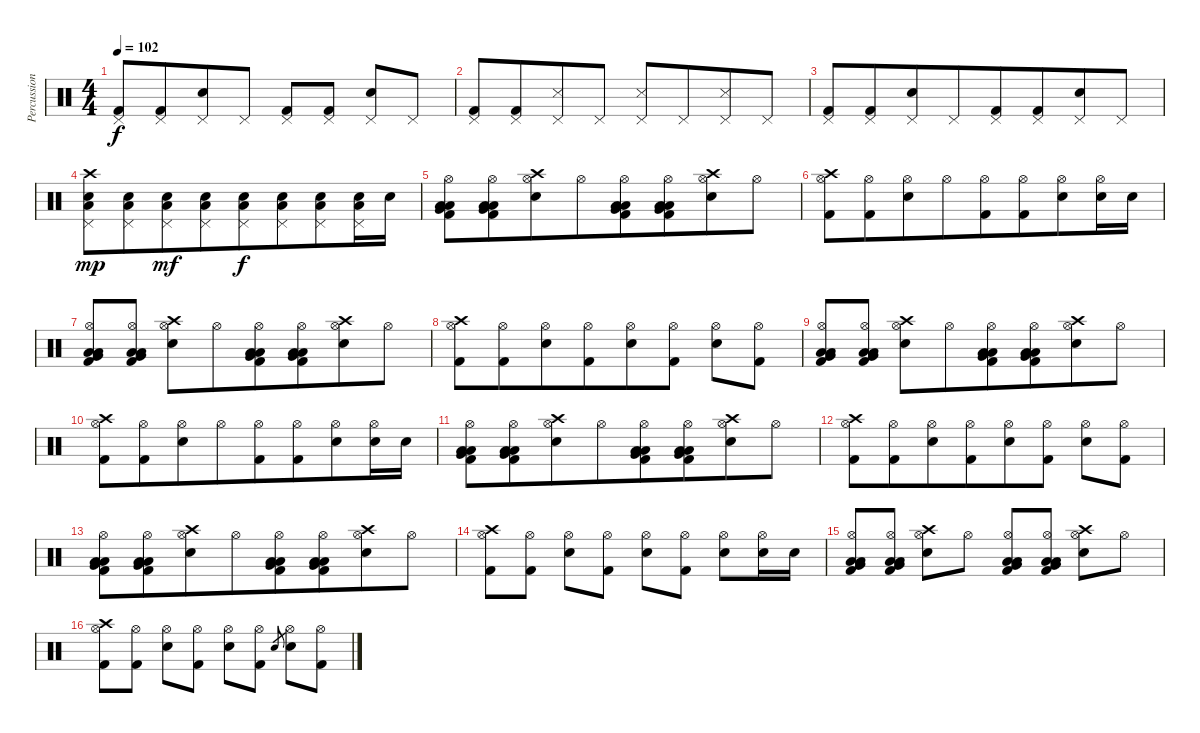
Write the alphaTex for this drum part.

\track ("Percussion" "Percussion") {instrument percussion}
\staff {score}
\articulation defaults
\ts (4 4)
\tempo 102
\clef neutral
\ks c
("Kick (hit) 2" "Pedal Hi-Hat (hit)").8{dy f} ("Kick (hit) 2" "Pedal Hi-Hat (hit)").8{beam merge} ("Snare (hit) 2" "Pedal Hi-Hat (hit)").8 "Pedal Hi-Hat (hit)".8 ("Kick (hit) 2" "Pedal Hi-Hat (hit)").8 ("Kick (hit) 2" "Pedal Hi-Hat (hit)").8 ("Snare (hit) 2" "Pedal Hi-Hat (hit)").8 "Pedal Hi-Hat (hit)".8 |
("Kick (hit) 2" "Pedal Hi-Hat (hit)").8{beam merge} ("Kick (hit) 2" "Pedal Hi-Hat (hit)").8{beam merge} ("Metronome (hit)" "Pedal Hi-Hat (hit)").8 "Pedal Hi-Hat (hit)".8 ("Metronome (hit)" "Pedal Hi-Hat (hit)").8{beam merge} "Pedal Hi-Hat (hit)".8{beam merge} ("Metronome (hit)" "Pedal Hi-Hat (hit)").8 "Pedal Hi-Hat (hit)".8 |
("Kick (hit) 2" "Pedal Hi-Hat (hit)").8{beam merge} ("Kick (hit) 2" "Pedal Hi-Hat (hit)").8{beam merge} ("Snare (hit) 2" "Pedal Hi-Hat (hit)").8{beam merge} "Pedal Hi-Hat (hit)".8{beam merge} ("Kick (hit) 2" "Pedal Hi-Hat (hit)").8{beam merge} ("Kick (hit) 2" "Pedal Hi-Hat (hit)").8{beam merge} ("Snare (hit) 2" "Pedal Hi-Hat (hit)").8{beam merge} "Pedal Hi-Hat (hit)".8 |
("Snare (hit) 2" "Low Tom (hit)" "Crash high (hit)" "Pedal Hi-Hat (hit)").8{dy mp beam merge} ("Snare (hit) 2" "Low Tom (hit)" "Pedal Hi-Hat (hit)").8{beam merge} ("Snare (hit) 2" "Low Tom (hit)" "Pedal Hi-Hat (hit)").8{dy mf beam merge} ("Snare (hit) 2" "Low Tom (hit)" "Pedal Hi-Hat (hit)").8{beam merge} ("Snare (hit) 2" "Low Tom (hit)" "Pedal Hi-Hat (hit)").8{dy f beam merge} ("Snare (hit) 2" "Low Tom (hit)" "Pedal Hi-Hat (hit)").8{beam merge} ("Snare (hit) 2" "Low Tom (hit)" "Pedal Hi-Hat (hit)").8{beam merge} ("Snare (hit) 2" "Low Tom (hit)" "Pedal Hi-Hat (hit)").16{beam merge} "Snare (hit) 2".16 |
("Kick (hit) 2" "Hi-Hat (open)" "Low Tom (hit)" "Very Low Tom (hit)" "Low Floor Tom (hit)").8{beam merge} ("Kick (hit) 2" "Hi-Hat (open)" "Low Tom (hit)" "Very Low Tom (hit)" "Low Floor Tom (hit)").8{beam merge} ("Snare (hit) 2" "Hi-Hat (open)" "Crash high (hit)").8{beam merge} "Hi-Hat (open)".8{beam merge} ("Kick (hit) 2" "Hi-Hat (open)" "Low Tom (hit)" "Very Low Tom (hit)" "Low Floor Tom (hit)").8{beam merge} ("Kick (hit) 2" "Hi-Hat (open)" "Low Tom (hit)" "Very Low Tom (hit)" "Low Floor Tom (hit)").8{beam merge} ("Snare (hit) 2" "Hi-Hat (open)" "Crash high (hit)").8{beam merge} "Hi-Hat (open)".8 |
("Kick (hit) 2" "Hi-Hat (open)" "Crash high (hit)").8{beam merge} ("Kick (hit) 2" "Hi-Hat (open)").8{beam merge} ("Snare (hit) 2" "Hi-Hat (open)").8{beam merge} "Hi-Hat (open)".8{beam merge} ("Kick (hit) 2" "Hi-Hat (open)").8{beam merge} ("Kick (hit) 2" "Hi-Hat (open)").8{beam merge} ("Snare (hit) 2" "Hi-Hat (open)").8{beam merge} ("Snare (hit) 2" "Hi-Hat (open)").16{beam merge} "Snare (hit) 2".16 |
("Kick (hit) 2" "Hi-Hat (open)" "Low Tom (hit)" "Very Low Tom (hit)" "Low Floor Tom (hit)").8{beam merge} ("Kick (hit) 2" "Hi-Hat (open)" "Low Tom (hit)" "Very Low Tom (hit)" "Low Floor Tom (hit)").8 ("Snare (hit) 2" "Hi-Hat (open)" "Crash high (hit)").8{beam merge} "Hi-Hat (open)".8{beam merge} ("Kick (hit) 2" "Hi-Hat (open)" "Low Tom (hit)" "Very Low Tom (hit)" "Low Floor Tom (hit)").8{beam merge} ("Kick (hit) 2" "Hi-Hat (open)" "Low Tom (hit)" "Very Low Tom (hit)" "Low Floor Tom (hit)").8{beam merge} ("Snare (hit) 2" "Hi-Hat (open)" "Crash high (hit)").8{beam merge} "Hi-Hat (open)".8 |
("Kick (hit) 2" "Hi-Hat (open)" "Crash high (hit)").8 ("Kick (hit) 2" "Hi-Hat (open)").8{beam merge} ("Snare (hit) 2" "Hi-Hat (open)").8 ("Kick (hit) 2" "Hi-Hat (open)").8{beam merge} ("Snare (hit) 2" "Hi-Hat (open)").8 ("Kick (hit) 2" "Hi-Hat (open)").8 ("Snare (hit) 2" "Hi-Hat (open)").8{beam merge} ("Kick (hit) 2" "Hi-Hat (open)").8 |
("Kick (hit) 2" "Hi-Hat (open)" "Low Tom (hit)" "Very Low Tom (hit)" "Low Floor Tom (hit)").8{beam merge} ("Kick (hit) 2" "Hi-Hat (open)" "Low Tom (hit)" "Very Low Tom (hit)" "Low Floor Tom (hit)").8 ("Snare (hit) 2" "Hi-Hat (open)" "Crash high (hit)").8{beam merge} "Hi-Hat (open)".8{beam merge} ("Kick (hit) 2" "Hi-Hat (open)" "Low Tom (hit)" "Very Low Tom (hit)" "Low Floor Tom (hit)").8{beam merge} ("Kick (hit) 2" "Hi-Hat (open)" "Low Tom (hit)" "Very Low Tom (hit)" "Low Floor Tom (hit)").8{beam merge} ("Snare (hit) 2" "Hi-Hat (open)" "Crash high (hit)").8{beam merge} "Hi-Hat (open)".8 |
("Kick (hit) 2" "Hi-Hat (open)" "Crash high (hit)").8{beam merge} ("Kick (hit) 2" "Hi-Hat (open)").8{beam merge} ("Snare (hit) 2" "Hi-Hat (open)").8{beam merge} "Hi-Hat (open)".8{beam merge} ("Kick (hit) 2" "Hi-Hat (open)").8{beam merge} ("Kick (hit) 2" "Hi-Hat (open)").8{beam merge} ("Snare (hit) 2" "Hi-Hat (open)").8{beam merge} ("Snare (hit) 2" "Hi-Hat (open)").16{beam merge} "Snare (hit) 2".16 |
("Kick (hit) 2" "Hi-Hat (open)" "Low Tom (hit)" "Very Low Tom (hit)" "Low Floor Tom (hit)").8{beam merge} ("Kick (hit) 2" "Hi-Hat (open)" "Low Tom (hit)" "Very Low Tom (hit)" "Low Floor Tom (hit)").8{beam merge} ("Snare (hit) 2" "Hi-Hat (open)" "Crash high (hit)").8{beam merge} "Hi-Hat (open)".8{beam merge} ("Kick (hit) 2" "Hi-Hat (open)" "Low Tom (hit)" "Very Low Tom (hit)" "Low Floor Tom (hit)").8{beam merge} ("Kick (hit) 2" "Hi-Hat (open)" "Low Tom (hit)" "Very Low Tom (hit)" "Low Floor Tom (hit)").8{beam merge} ("Snare (hit) 2" "Hi-Hat (open)" "Crash high (hit)").8{beam merge} "Hi-Hat (open)".8 |
("Kick (hit) 2" "Hi-Hat (open)" "Crash high (hit)").8{beam merge} ("Kick (hit) 2" "Hi-Hat (open)").8{beam merge} ("Snare (hit) 2" "Hi-Hat (open)").8{beam merge} ("Kick (hit) 2" "Hi-Hat (open)").8{beam merge} ("Snare (hit) 2" "Hi-Hat (open)").8{beam merge} ("Kick (hit) 2" "Hi-Hat (open)").8 ("Snare (hit) 2" "Hi-Hat (open)").8{beam merge} ("Kick (hit) 2" "Hi-Hat (open)").8 |
("Kick (hit) 2" "Hi-Hat (open)" "Low Tom (hit)" "Very Low Tom (hit)" "Low Floor Tom (hit)").8{beam merge} ("Kick (hit) 2" "Hi-Hat (open)" "Low Tom (hit)" "Very Low Tom (hit)" "Low Floor Tom (hit)").8{beam merge} ("Snare (hit) 2" "Hi-Hat (open)" "Crash high (hit)").8{beam merge} "Hi-Hat (open)".8{beam merge} ("Kick (hit) 2" "Hi-Hat (open)" "Low Tom (hit)" "Very Low Tom (hit)" "Low Floor Tom (hit)").8{beam merge} ("Kick (hit) 2" "Hi-Hat (open)" "Low Tom (hit)" "Very Low Tom (hit)" "Low Floor Tom (hit)").8{beam merge} ("Snare (hit) 2" "Hi-Hat (open)" "Crash high (hit)").8{beam merge} "Hi-Hat (open)".8 |
("Kick (hit) 2" "Hi-Hat (open)" "Crash high (hit)").8 ("Kick (hit) 2" "Hi-Hat (open)").8 ("Snare (hit) 2" "Hi-Hat (open)").8 ("Kick (hit) 2" "Hi-Hat (open)").8 ("Snare (hit) 2" "Hi-Hat (open)").8 ("Kick (hit) 2" "Hi-Hat (open)").8 ("Snare (hit) 2" "Hi-Hat (open)").8 ("Snare (hit) 2" "Hi-Hat (open)").16 "Snare (hit) 2".16 |
("Kick (hit) 2" "Hi-Hat (open)" "Low Tom (hit)" "Very Low Tom (hit)" "Low Floor Tom (hit)").8 ("Kick (hit) 2" "Hi-Hat (open)" "Low Tom (hit)" "Very Low Tom (hit)" "Low Floor Tom (hit)").8 ("Snare (hit) 2" "Hi-Hat (open)" "Crash high (hit)").8 "Hi-Hat (open)".8 ("Kick (hit) 2" "Hi-Hat (open)" "Low Tom (hit)" "Very Low Tom (hit)" "Low Floor Tom (hit)").8 ("Kick (hit) 2" "Hi-Hat (open)" "Low Tom (hit)" "Very Low Tom (hit)" "Low Floor Tom (hit)").8 ("Snare (hit) 2" "Hi-Hat (open)" "Crash high (hit)").8 "Hi-Hat (open)".8 |
("Kick (hit) 2" "Hi-Hat (open)" "Crash high (hit)").8 ("Kick (hit) 2" "Hi-Hat (open)").8 ("Snare (hit) 2" "Hi-Hat (open)").8 ("Kick (hit) 2" "Hi-Hat (open)").8 ("Snare (hit) 2" "Hi-Hat (open)").8 ("Kick (hit) 2" "Hi-Hat (open)").8 "Snare (hit) 2".8{gr} ("Snare (hit) 2" "Hi-Hat (open)").8 ("Kick (hit) 2" "Hi-Hat (open)").8
